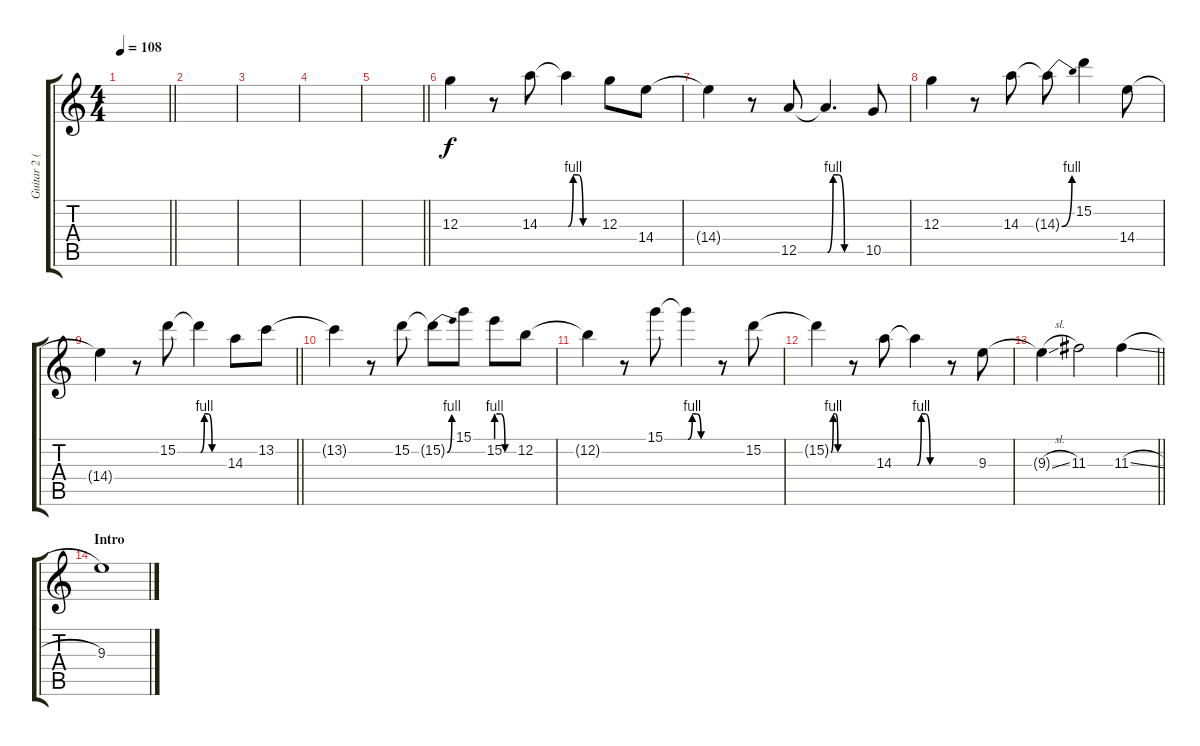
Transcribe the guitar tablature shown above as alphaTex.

\track ("Guitar 2 (Josh Klinghoffer)" "Guitar 2 (") {instrument overdrivenguitar}
\staff {score tabs}
\tuning (E4 B3 G3 D3 A2 E2) {hide}
\ts (4 4)
\tempo 108
\clef g2
\barLineRight lightlight
\ks c
|
|
|
|
\barLineRight lightlight
|
12.3.4 r.8 14.3.8 14.3{be (custom 0 0 10 4 20 4 30 0 60 0) t}.4 12.3.8 14.4.8 |
14.4{t}.4 r.8 12.5.8 12.5{be (custom 0 0 10 4 20 4 30 0 60 0) t}.4{d} 10.5.8 |
12.3.4 r.8 14.3.8 14.3{be (bend 0 0 60 4) t}.8 15.2.4 14.4.8 |
\barLineRight lightlight
14.4{t}.4 r.8 15.2.8 15.2{be (custom 0 0 10 4 20 4 30 0 60 0) t}.4 14.3.8 13.2.8 |
13.2{t}.4 r.8 15.2.8 15.2{be (bend 0 0 60 4) t}.8 15.1.8 15.2{be (custom 0 4 15 4 30 0 60 0)}.8 12.2.8 |
12.2{t}.4 r.8 15.1.8 15.1{be (custom 0 0 10 4 20 4 30 0 60 0) t}.4 r.8 15.2.8 |
15.2{be (custom 0 0 10 4 20 4 30 0 60 0) t}.4 r.8 14.3.8 14.3{be (custom 0 0 10 4 20 4 30 0 60 0) t}.4 r.8 9.3.8 |
\barLineRight lightlight
9.3{sl t}.4 11.3.2 11.3{sl}.4 |
\section ("" "Intro")
9.3.1
